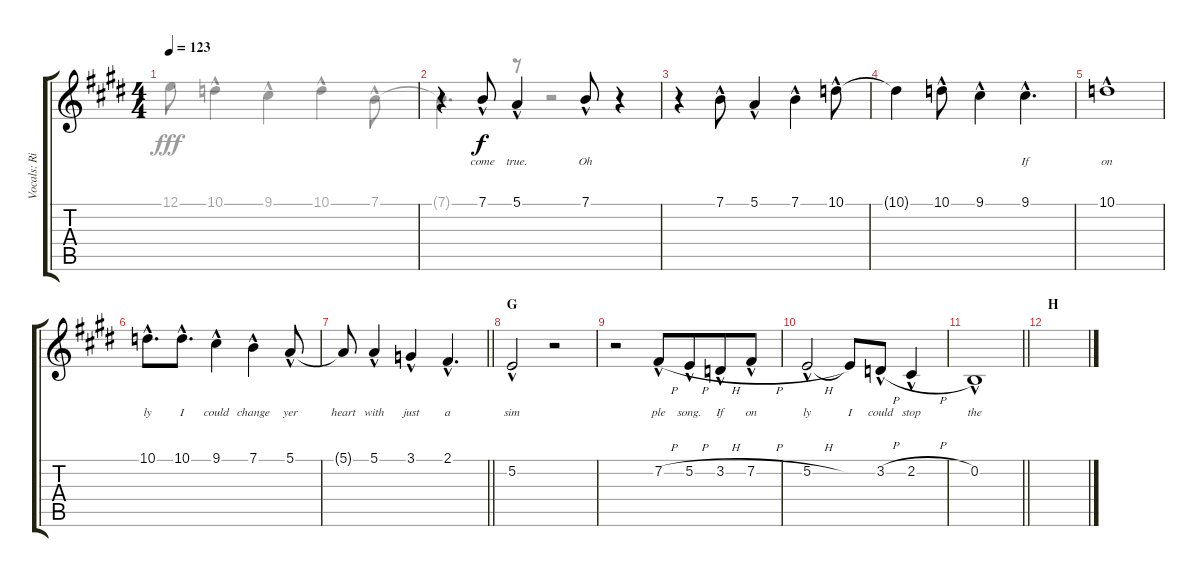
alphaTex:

\track ("Vocals: Rik" "Vocals: Ri") {instrument lead2sawtooth}
\staff {score tabs}
\tuning (E4 B3 G3 D3 A2 E2) {hide}
\voice
\ts (4 4)
\tempo 123
\clef g2
\ks e
|
r.4 7.1{hac}.8{lyrics (0 "come") lyrics (1 "") lyrics (2 "") lyrics (3 "") lyrics (4 "")} 5.1{hac}.4{lyrics (0 "true.") lyrics (1 "") lyrics (2 "") lyrics (3 "") lyrics (4 "")} 7.1{hac}.8{lyrics (0 "Oh") lyrics (1 "") lyrics (2 "") lyrics (3 "") lyrics (4 "")} r.4 |
r.4 7.1{hac}.8{lyrics (0 "") lyrics (1 "") lyrics (2 "") lyrics (3 "") lyrics (4 "")} 5.1{hac}.4{lyrics (0 "") lyrics (1 "") lyrics (2 "") lyrics (3 "") lyrics (4 "")} 7.1{hac}.4{lyrics (0 "") lyrics (1 "") lyrics (2 "") lyrics (3 "") lyrics (4 "")} 10.1{hac}.8{lyrics (0 "") lyrics (1 "") lyrics (2 "") lyrics (3 "") lyrics (4 "")} |
10.1{t}.4{lyrics (0 "") lyrics (1 "") lyrics (2 "") lyrics (3 "") lyrics (4 "")} 10.1{hac}.8{lyrics (0 "") lyrics (1 "") lyrics (2 "") lyrics (3 "") lyrics (4 "")} 9.1{hac}.4{lyrics (0 "") lyrics (1 "") lyrics (2 "") lyrics (3 "") lyrics (4 "")} 9.1{hac}.4{d lyrics (0 "If") lyrics (1 "") lyrics (2 "") lyrics (3 "") lyrics (4 "")} |
10.1{hac}.1{lyrics (0 "on") lyrics (1 "") lyrics (2 "") lyrics (3 "") lyrics (4 "")} |
10.1{hac}.8{d lyrics (0 "ly") lyrics (1 "") lyrics (2 "") lyrics (3 "") lyrics (4 "")} 10.1{hac}.8{d lyrics (0 "I") lyrics (1 "") lyrics (2 "") lyrics (3 "") lyrics (4 "")} 9.1{hac}.4{lyrics (0 "could") lyrics (1 "") lyrics (2 "") lyrics (3 "") lyrics (4 "")} 7.1{hac}.4{lyrics (0 "change") lyrics (1 "") lyrics (2 "") lyrics (3 "") lyrics (4 "")} 5.1{hac}.8{lyrics (0 "yer") lyrics (1 "") lyrics (2 "") lyrics (3 "") lyrics (4 "")} |
\barLineRight lightlight
5.1{t}.8{lyrics (0 "heart") lyrics (1 "") lyrics (2 "") lyrics (3 "") lyrics (4 "")} 5.1{hac}.4{lyrics (0 "with") lyrics (1 "") lyrics (2 "") lyrics (3 "") lyrics (4 "")} 3.1{hac}.4{lyrics (0 "just") lyrics (1 "") lyrics (2 "") lyrics (3 "") lyrics (4 "")} 2.1{hac}.4{d lyrics (0 "a") lyrics (1 "") lyrics (2 "") lyrics (3 "") lyrics (4 "")} |
\section ("" "G")
5.2{hac}.2{lyrics (0 "sim") lyrics (1 "") lyrics (2 "") lyrics (3 "") lyrics (4 "")} r.2 |
r.2 7.2{h hac}.8{lyrics (0 "ple") lyrics (1 "") lyrics (2 "") lyrics (3 "") lyrics (4 "")} 5.2{h hac}.8{lyrics (0 "song.") lyrics (1 "") lyrics (2 "") lyrics (3 "") lyrics (4 "") beam merge} 3.2{h hac}.8{lyrics (0 "If") lyrics (1 "") lyrics (2 "") lyrics (3 "") lyrics (4 "")} 7.2{h hac}.8{lyrics (0 "on") lyrics (1 "") lyrics (2 "") lyrics (3 "") lyrics (4 "")} |
5.2{h hac}.2{lyrics (0 "ly") lyrics (1 "") lyrics (2 "") lyrics (3 "") lyrics (4 "")} 5.2{t}.8{lyrics (0 "I") lyrics (1 "") lyrics (2 "") lyrics (3 "") lyrics (4 "")} 3.2{h hac}.8{lyrics (0 "could") lyrics (1 "") lyrics (2 "") lyrics (3 "") lyrics (4 "")} 2.2{h hac}.4{lyrics (0 "stop") lyrics (1 "") lyrics (2 "") lyrics (3 "") lyrics (4 "")} |
\barLineRight lightlight
0.2{hac}.1{lyrics (0 "the") lyrics (1 "") lyrics (2 "") lyrics (3 "") lyrics (4 "")} |
\section ("" "H")
|
|
|
|
\voice
\clef g2
\ottava regular
\simile none
\ks e
12.1{t}.8{dy fff} 10.1{hac}.4 9.1{hac}.4 10.1{hac}.4 7.1{hac}.8 |
7.1{t}.4{d} r.8 r.2 |
|
|
|
|
\barLineRight lightlight
|
|
|
|
\barLineRight lightlight
|
|
|
|
|
